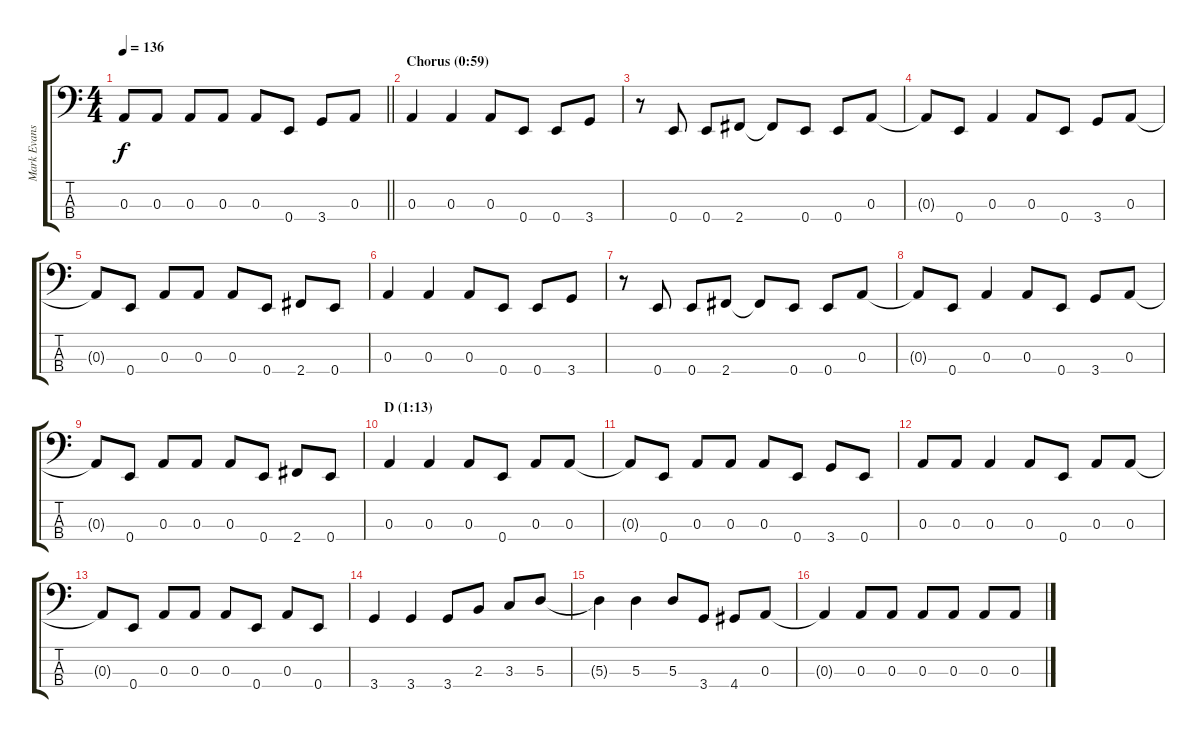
\track ("Mark Evans" "Mark Evans") {instrument electricbassfinger}
\staff {score tabs}
\tuning (G2 D2 A1 E1) {hide}
\ts (4 4)
\tempo 136
\clef f4
\barLineRight lightlight
\ks c
0.3.8{dy f} 0.3.8 0.3.8 0.3.8 0.3.8 0.4.8 3.4.8 0.3.8 |
\section ("" "Chorus (0:59)")
0.3.4 0.3.4 0.3.8 0.4.8 0.4.8 3.4.8 |
r.8 0.4.8 0.4.8 2.4.8 2.4{t}.8 0.4.8 0.4.8 0.3.8 |
0.3{t}.8 0.4.8 0.3.4 0.3.8 0.4.8 3.4.8 0.3.8 |
0.3{t}.8 0.4.8 0.3.8 0.3.8 0.3.8 0.4.8 2.4.8 0.4.8 |
0.3.4 0.3.4 0.3.8 0.4.8 0.4.8 3.4.8 |
r.8 0.4.8 0.4.8 2.4.8 2.4{t}.8 0.4.8 0.4.8 0.3.8 |
0.3{t}.8 0.4.8 0.3.4 0.3.8 0.4.8 3.4.8 0.3.8 |
0.3{t}.8 0.4.8 0.3.8 0.3.8 0.3.8 0.4.8 2.4.8 0.4.8 |
\section ("" "D (1:13)")
0.3.4 0.3.4 0.3.8 0.4.8 0.3.8 0.3.8 |
0.3{t}.8 0.4.8 0.3.8 0.3.8 0.3.8 0.4.8 3.4.8 0.4.8 |
0.3.8 0.3.8 0.3.4 0.3.8 0.4.8 0.3.8 0.3.8 |
0.3{t}.8 0.4.8 0.3.8 0.3.8 0.3.8 0.4.8 0.3.8 0.4.8 |
3.4.4 3.4.4 3.4.8 2.3.8 3.3.8 5.3.8 |
5.3{t}.4 5.3.4 5.3.8 3.4.8 4.4.8 0.3.8 |
0.3{t}.4 0.3.8 0.3.8 0.3.8 0.3.8 0.3.8 0.3.8
